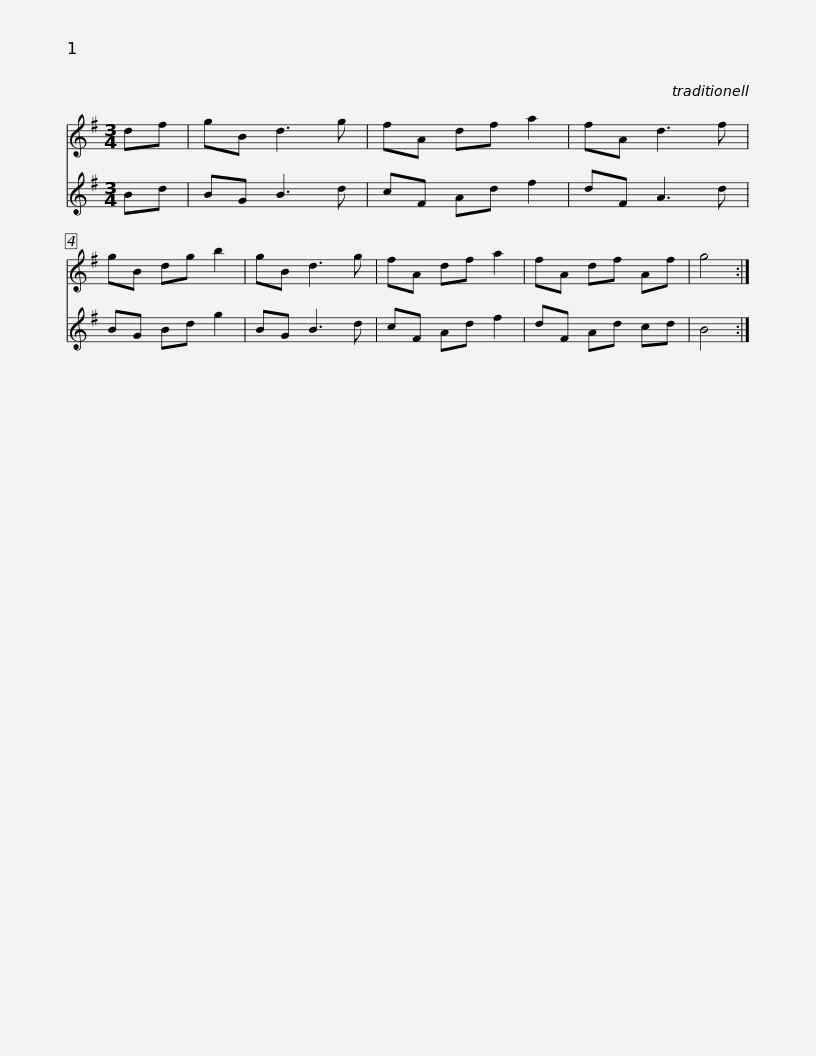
X:1
%%score 1 2
L:1/8
M:3/4
I:linebreak $
K:G
V:1 treble
V:2 treble
V:1
 df | gB d3 g | fA df a2 | fA d3 f | gB dg b2 | %5
 gB d3 g | fA df a2 | fA df Af | g4 :| %9
V:2
 Bd | BG B3 d | cF Ad f2 | dF A3 d | BG Bd g2 | %5
 BG B3 d | cF Ad f2 | dF Ad cd | B4 :| %9
